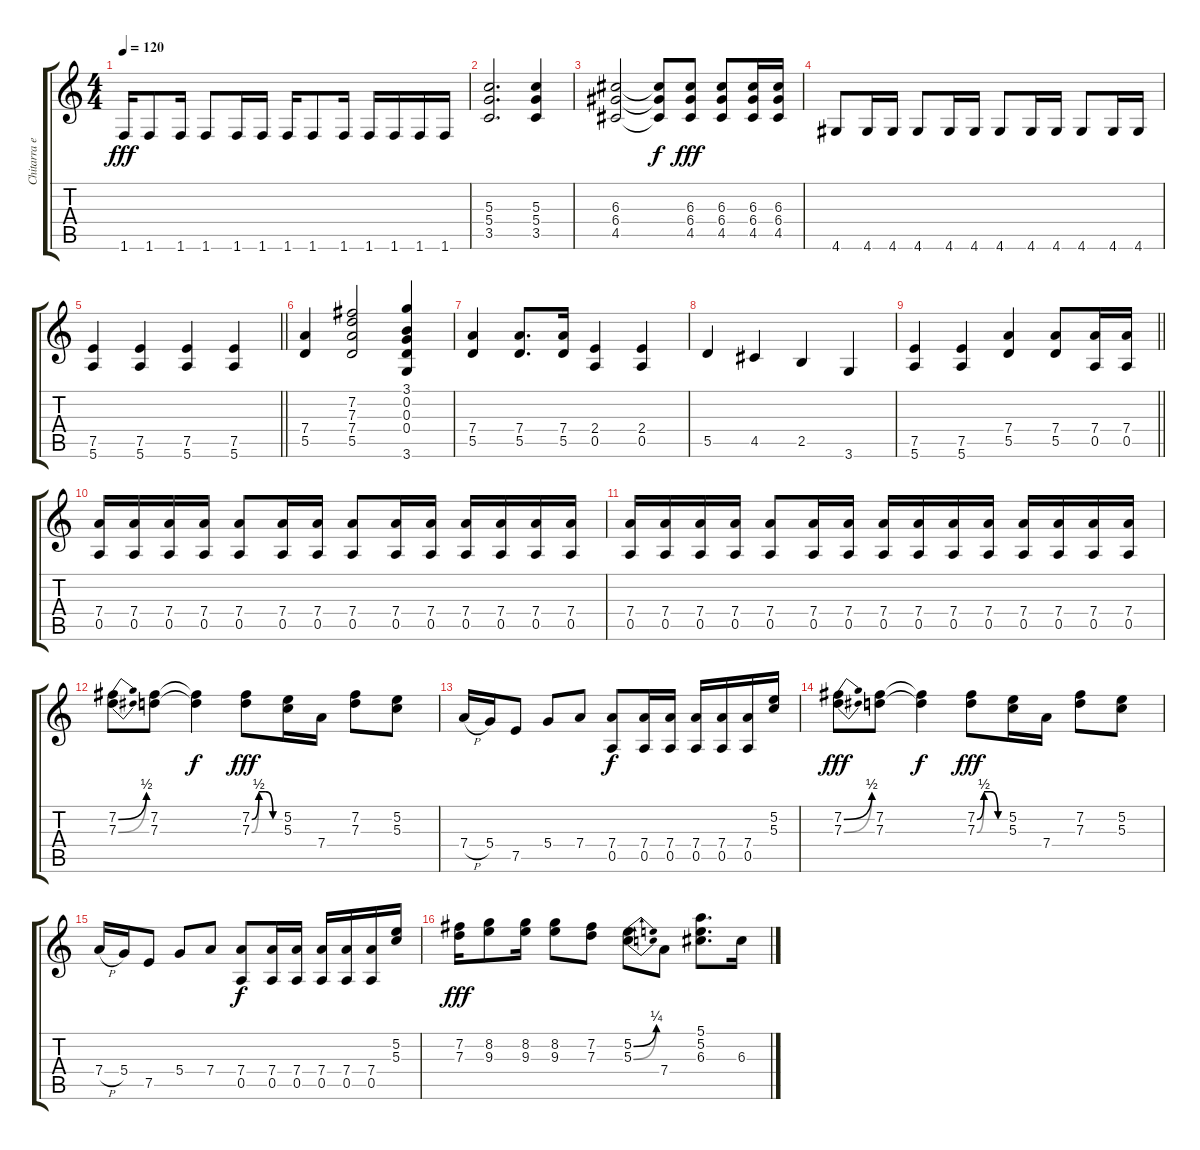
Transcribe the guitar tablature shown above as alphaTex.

\track ("Chitarra elettrica" "Chitarra e") {instrument distortionguitar}
\staff {score tabs}
\tuning (E4 B3 G3 D3 A2 E2) {hide}
\ts (4 4)
\tempo 120
\clef g2
\ks c
1.6.16{dy fff} 1.6.8 1.6.16 1.6.8 1.6.16 1.6.16 1.6.16 1.6.8 1.6.16 1.6.16 1.6.16 1.6.16 1.6.16 |
(5.3 5.4 3.5).2{d} (5.3 5.4 3.5).4 |
(6.3 6.4 4.5).2 (6.3{t} 6.4{t} 4.5{t}).8{dy f} (6.3 6.4 4.5).8{dy fff} (6.3 6.4 4.5).8 (6.3 6.4 4.5).16 (6.3 6.4 4.5).16 |
4.6.8 4.6.16 4.6.16 4.6.8 4.6.16 4.6.16 4.6.8 4.6.16 4.6.16 4.6.8 4.6.16 4.6.16 |
\barLineRight lightlight
(7.5 5.6).4 (7.5 5.6).4 (7.5 5.6).4 (7.5 5.6).4 |
(7.4 5.5).4 (7.2 7.3 7.4 5.5).2 (3.1 0.2 0.3 0.4 3.6).4 |
(7.4 5.5).4 (7.4 5.5).8{d} (7.4 5.5).16 (2.4 0.5).4 (2.4 0.5).4 |
5.5.4 4.5.4 2.5.4 3.6.4 |
\barLineRight lightlight
(7.5 5.6).4 (7.5 5.6).4 (7.4 5.5).4 (7.4 5.5).8 (7.4 0.5).16 (7.4 0.5).16 |
(7.4 0.5).16 (7.4 0.5).16 (7.4 0.5).16 (7.4 0.5).16 (7.4 0.5).8 (7.4 0.5).16 (7.4 0.5).16 (7.4 0.5).8 (7.4 0.5).16 (7.4 0.5).16 (7.4 0.5).16 (7.4 0.5).16 (7.4 0.5).16 (7.4 0.5).16 |
(7.4 0.5).16 (7.4 0.5).16 (7.4 0.5).16 (7.4 0.5).16 (7.4 0.5).8 (7.4 0.5).16 (7.4 0.5).16 (7.4 0.5).16 (7.4 0.5).16 (7.4 0.5).16 (7.4 0.5).16 (7.4 0.5).16 (7.4 0.5).16 (7.4 0.5).16 (7.4 0.5).16 |
(7.2{be (bend 0 0 60 2)} 7.3{be (bend 0 0 60 2)}).8 (7.2 7.3).8 (7.2{t} 7.3{t}).4{dy f} (7.2{be (custom 0 0 15 2 30 2 45 0 60 0)} 7.3{be (custom 0 0 15 2 30 2 45 0 60 0)}).8{dy fff} (5.2 5.3).16 7.4.16 (7.2 7.3).8 (5.2 5.3).8 |
7.4{h}.16 5.4.16 7.5.8 5.4.8 7.4.8 (7.4 0.5).8{dy f} (7.4 0.5).16 (7.4 0.5).16 (7.4 0.5).16 (7.4 0.5).16 (7.4 0.5).16 (5.2 5.3).16 |
(7.2{be (bend 0 0 60 2)} 7.3{be (bend 0 0 60 2)}).8{dy fff} (7.2 7.3).8 (7.2{t} 7.3{t}).4{dy f} (7.2{be (custom 0 0 15 2 30 2 45 0 60 0)} 7.3{be (custom 0 0 15 2 30 2 45 0 60 0)}).8{dy fff} (5.2 5.3).16 7.4.16 (7.2 7.3).8 (5.2 5.3).8 |
7.4{h}.16 5.4.16 7.5.8 5.4.8 7.4.8 (7.4 0.5).8{dy f} (7.4 0.5).16 (7.4 0.5).16 (7.4 0.5).16 (7.4 0.5).16 (7.4 0.5).16 (5.2 5.3).16 |
(7.2 7.3).16{dy fff} (8.2 9.3).8 (8.2 9.3).16 (8.2 9.3).8 (7.2 7.3).8 (5.2{be (bend 0 0 60 1)} 5.3{be (bend 0 0 60 1)}).8 7.4.8 (5.1 5.2 6.3).8{d} 6.3.16
